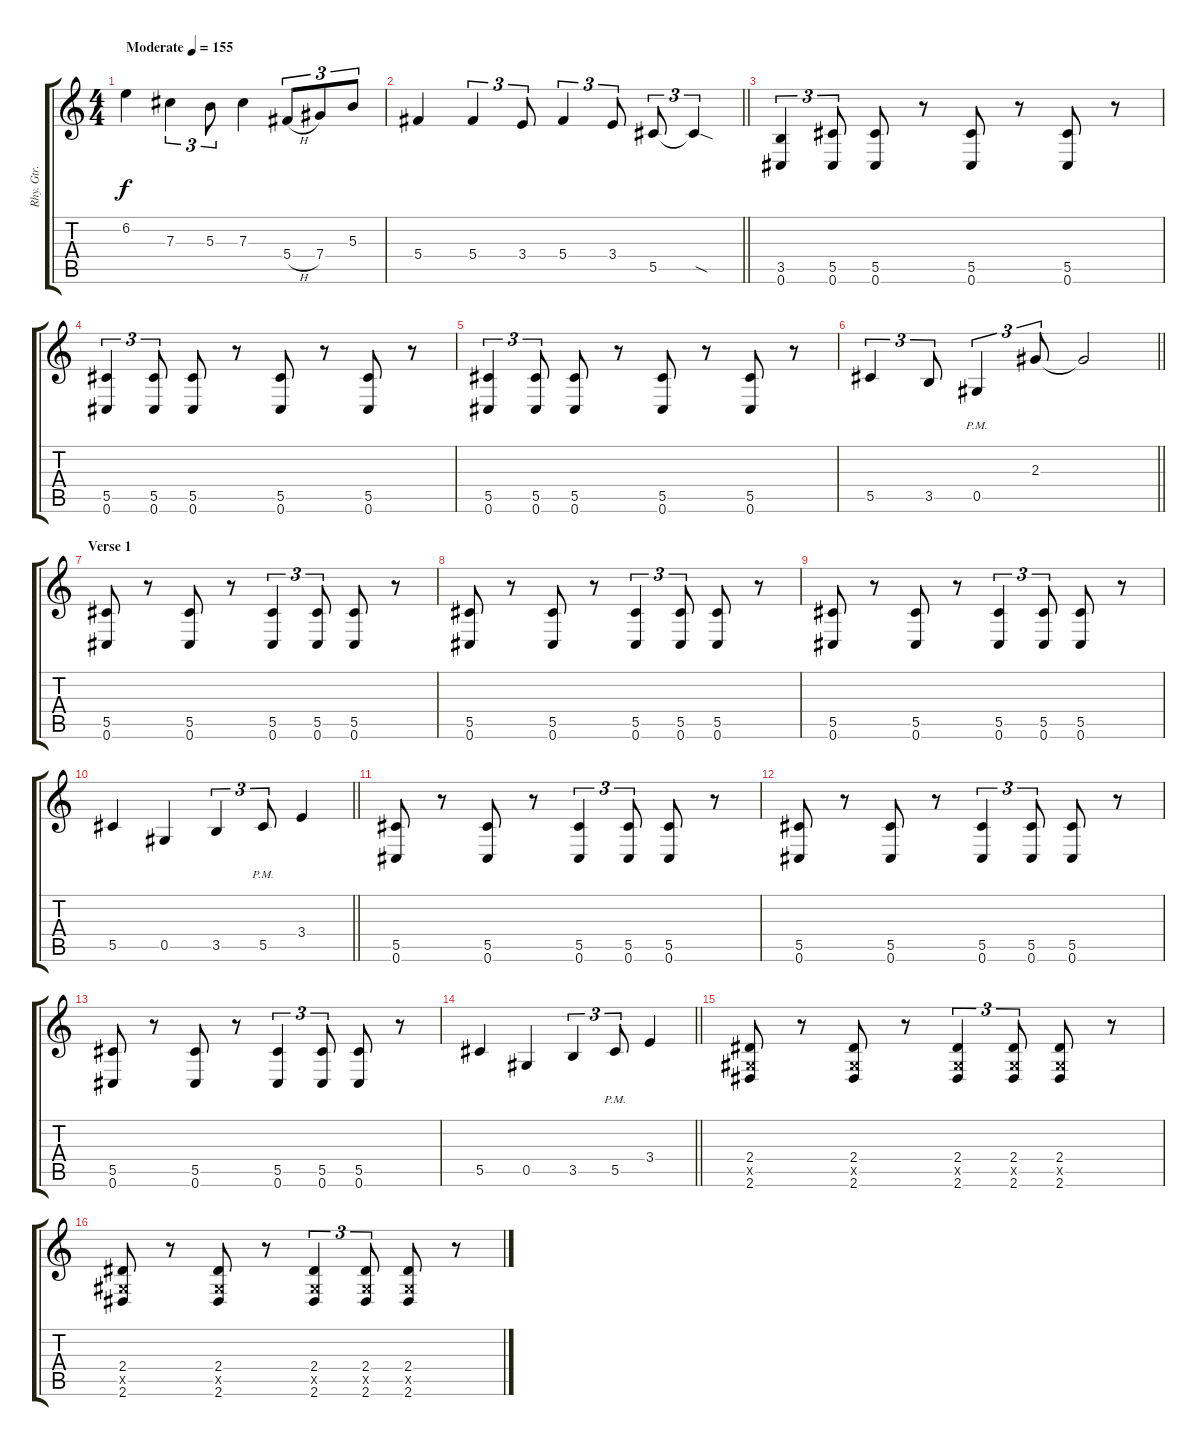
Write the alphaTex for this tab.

\track ("Rhy. Gtr. 2" "Rhy. Gtr. ") {instrument distortionguitar}
\staff {score tabs}
\tuning (Eb4 Bb3 Gb3 Db3 Ab2 Db2) {hide}
\ts (4 4)
\tempo (155 "Moderate")
\clef g2
\ks c
6.2.4{dy f instrument distortionguitar} 7.3.4{tu (3 2)} 5.3.8{tu (3 2)} 7.3.4 5.4{h}.8{tu (3 2)} 7.4.8{tu (3 2)} 5.3.8{tu (3 2)} |
\barLineRight lightlight
5.4.4 5.4.4{tu (3 2)} 3.4.8{tu (3 2)} 5.4.4{tu (3 2)} 3.4.8{tu (3 2)} 5.5.8{tu (3 2)} 5.5{sod t}.4{tu (3 2)} |
\section ("" "")
(3.5 0.6).4{tu (3 2)} (5.5 0.6).8{tu (3 2)} (5.5 0.6).8 r.8 (5.5 0.6).8 r.8 (5.5 0.6).8 r.8 |
(5.5 0.6).4{tu (3 2)} (5.5 0.6).8{tu (3 2)} (5.5 0.6).8 r.8 (5.5 0.6).8 r.8 (5.5 0.6).8 r.8 |
(5.5 0.6).4{tu (3 2)} (5.5 0.6).8{tu (3 2)} (5.5 0.6).8 r.8 (5.5 0.6).8 r.8 (5.5 0.6).8 r.8 |
\barLineRight lightlight
5.5.4{tu (3 2)} 3.5.8{tu (3 2)} 0.5{pm}.4{tu (3 2)} 2.3.8{tu (3 2)} 2.3{t}.2 |
\section ("" "Verse 1")
(5.5 0.6).8 r.8 (5.5 0.6).8 r.8 (5.5 0.6).4{tu (3 2)} (5.5 0.6).8{tu (3 2)} (5.5 0.6).8 r.8 |
(5.5 0.6).8 r.8 (5.5 0.6).8 r.8 (5.5 0.6).4{tu (3 2)} (5.5 0.6).8{tu (3 2)} (5.5 0.6).8 r.8 |
(5.5 0.6).8 r.8 (5.5 0.6).8 r.8 (5.5 0.6).4{tu (3 2)} (5.5 0.6).8{tu (3 2)} (5.5 0.6).8 r.8 |
\barLineRight lightlight
5.5.4 0.5.4 3.5.4{tu (3 2)} 5.5{pm}.8{tu (3 2)} 3.4.4 |
(5.5 0.6).8 r.8 (5.5 0.6).8 r.8 (5.5 0.6).4{tu (3 2)} (5.5 0.6).8{tu (3 2)} (5.5 0.6).8 r.8 |
(5.5 0.6).8 r.8 (5.5 0.6).8 r.8 (5.5 0.6).4{tu (3 2)} (5.5 0.6).8{tu (3 2)} (5.5 0.6).8 r.8 |
(5.5 0.6).8 r.8 (5.5 0.6).8 r.8 (5.5 0.6).4{tu (3 2)} (5.5 0.6).8{tu (3 2)} (5.5 0.6).8 r.8 |
\barLineRight lightlight
5.5.4 0.5.4 3.5.4{tu (3 2)} 5.5{pm}.8{tu (3 2)} 3.4.4 |
\section ("" "")
(2.4 0.5{x} 2.6).8 r.8 (2.4 0.5{x} 2.6).8 r.8 (2.4 0.5{x} 2.6).4{tu (3 2)} (2.4 0.5{x} 2.6).8{tu (3 2)} (2.4 0.5{x} 2.6).8 r.8 |
(2.4 0.5{x} 2.6).8 r.8 (2.4 0.5{x} 2.6).8 r.8 (2.4 0.5{x} 2.6).4{tu (3 2)} (2.4 0.5{x} 2.6).8{tu (3 2)} (2.4 0.5{x} 2.6).8 r.8
